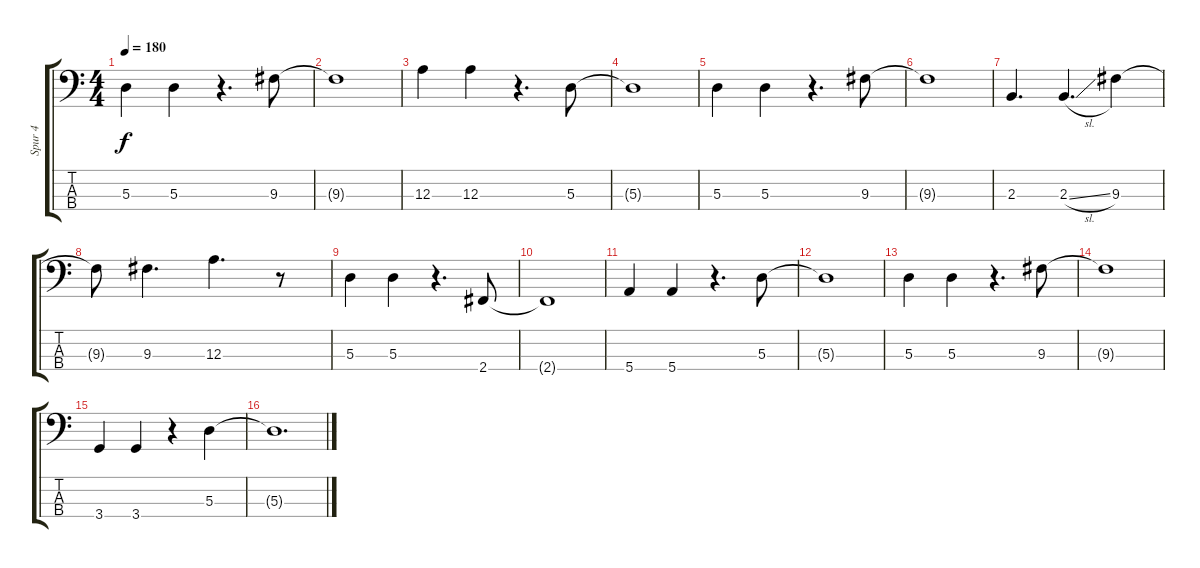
\track ("Spur 4" "Spur 4") {instrument electricbassfinger}
\staff {score tabs}
\tuning (G2 D2 A1 E1) {hide}
\ts (4 4)
\tempo 180
\clef f4
\ks c
5.3.4{dy f} 5.3.4 r.4{d} 9.3.8 |
9.3{t}.1 |
12.3.4 12.3.4 r.4{d} 5.3.8 |
5.3{t}.1 |
5.3.4 5.3.4 r.4{d} 9.3.8 |
9.3{t}.1 |
2.3.4{d} 2.3{sl}.4{d} 9.3.4 |
9.3{t}.8 9.3.4{d} 12.3.4{d} r.8 |
5.3.4 5.3.4 r.4{d} 2.4.8 |
2.4{t}.1 |
5.4.4 5.4.4 r.4{d} 5.3.8 |
5.3{t}.1 |
5.3.4 5.3.4 r.4{d} 9.3.8 |
9.3{t}.1 |
3.4.4 3.4.4 r.4 5.3.4 |
5.3{t}.1{d}
